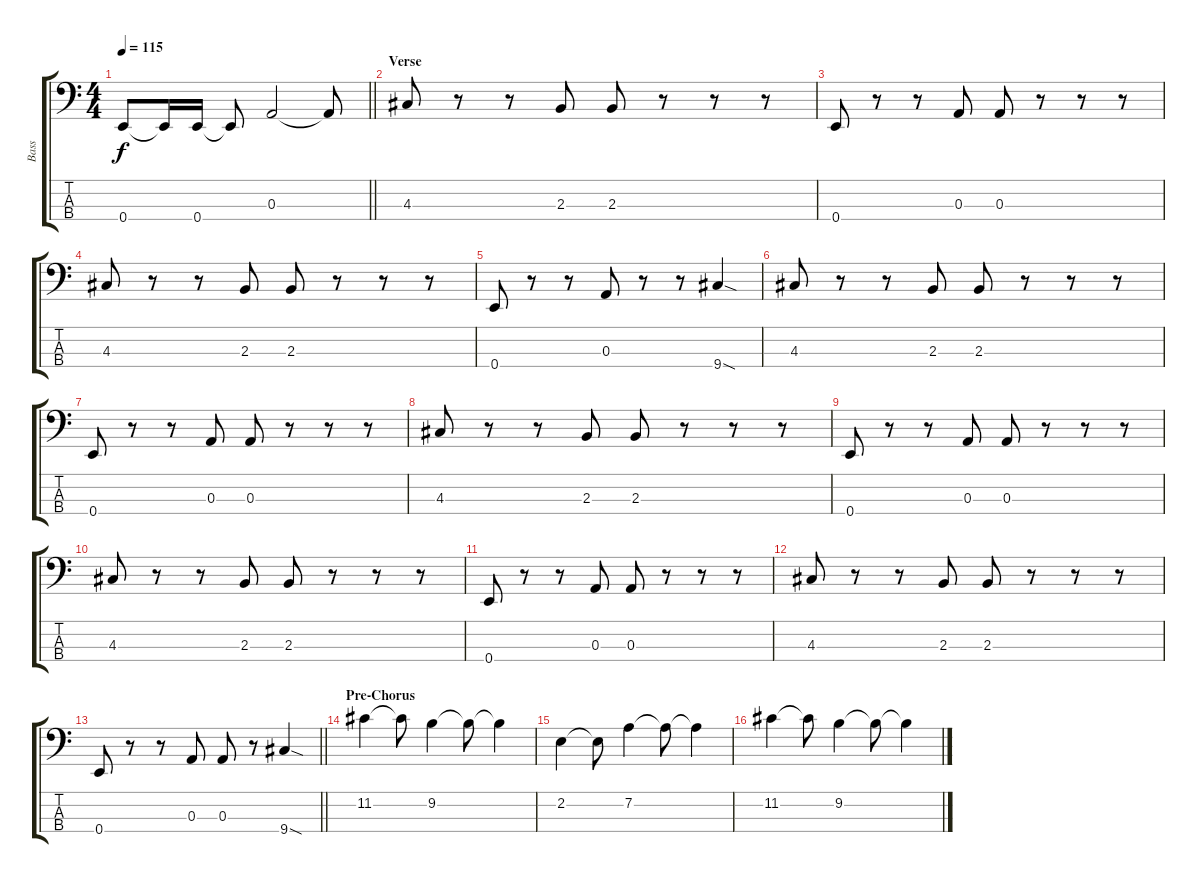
\track ("Bass" "Bass") {instrument electricbassfinger}
\staff {score tabs}
\tuning (G2 D2 A1 E1) {hide}
\ts (4 4)
\tempo 115
\clef f4
\barLineRight lightlight
\ks c
0.4.8{dy f} 0.4{t}.16 0.4.16 0.4{t}.8 0.3.2 0.3{t}.8 |
\section ("" "Verse")
4.3.8 r.8 r.8 2.3.8 2.3.8 r.8 r.8 r.8 |
0.4.8 r.8 r.8 0.3.8 0.3.8 r.8 r.8 r.8 |
4.3.8 r.8 r.8 2.3.8 2.3.8 r.8 r.8 r.8 |
0.4.8 r.8 r.8 0.3.8 r.8 r.8 9.4{sod}.4 |
4.3.8 r.8 r.8 2.3.8 2.3.8 r.8 r.8 r.8 |
0.4.8 r.8 r.8 0.3.8 0.3.8 r.8 r.8 r.8 |
4.3.8 r.8 r.8 2.3.8 2.3.8 r.8 r.8 r.8 |
0.4.8 r.8 r.8 0.3.8 0.3.8 r.8 r.8 r.8 |
4.3.8 r.8 r.8 2.3.8 2.3.8 r.8 r.8 r.8 |
0.4.8 r.8 r.8 0.3.8 0.3.8 r.8 r.8 r.8 |
4.3.8 r.8 r.8 2.3.8 2.3.8 r.8 r.8 r.8 |
\barLineRight lightlight
0.4.8 r.8 r.8 0.3.8 0.3.8 r.8 9.4{sod}.4 |
\section ("" "Pre-Chorus")
11.2.4 11.2{t}.8 9.2.4 9.2{t}.8 9.2{t}.4 |
2.2.4 2.2{t}.8 7.2.4 7.2{t}.8 7.2{t}.4 |
11.2.4 11.2{t}.8 9.2.4 9.2{t}.8 9.2{t}.4
